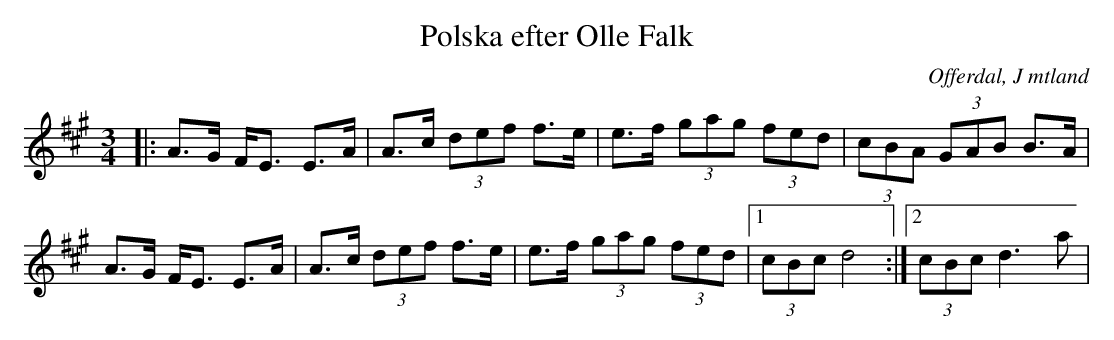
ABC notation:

X:1
T:Polska efter Olle Falk
O:Offerdal, J mtland
M:3/4
L:1/8
K:A
|: A>G F<E E>A | A>c (3def f>e | e>f (3gag (3fed | (3cBA (3GAB B>A |
A>G F<E E>A | A>c (3def f>e | e>f (3gag (3fed |1 (3cBc d4 :|2 (3cBc d3 a |
:|
